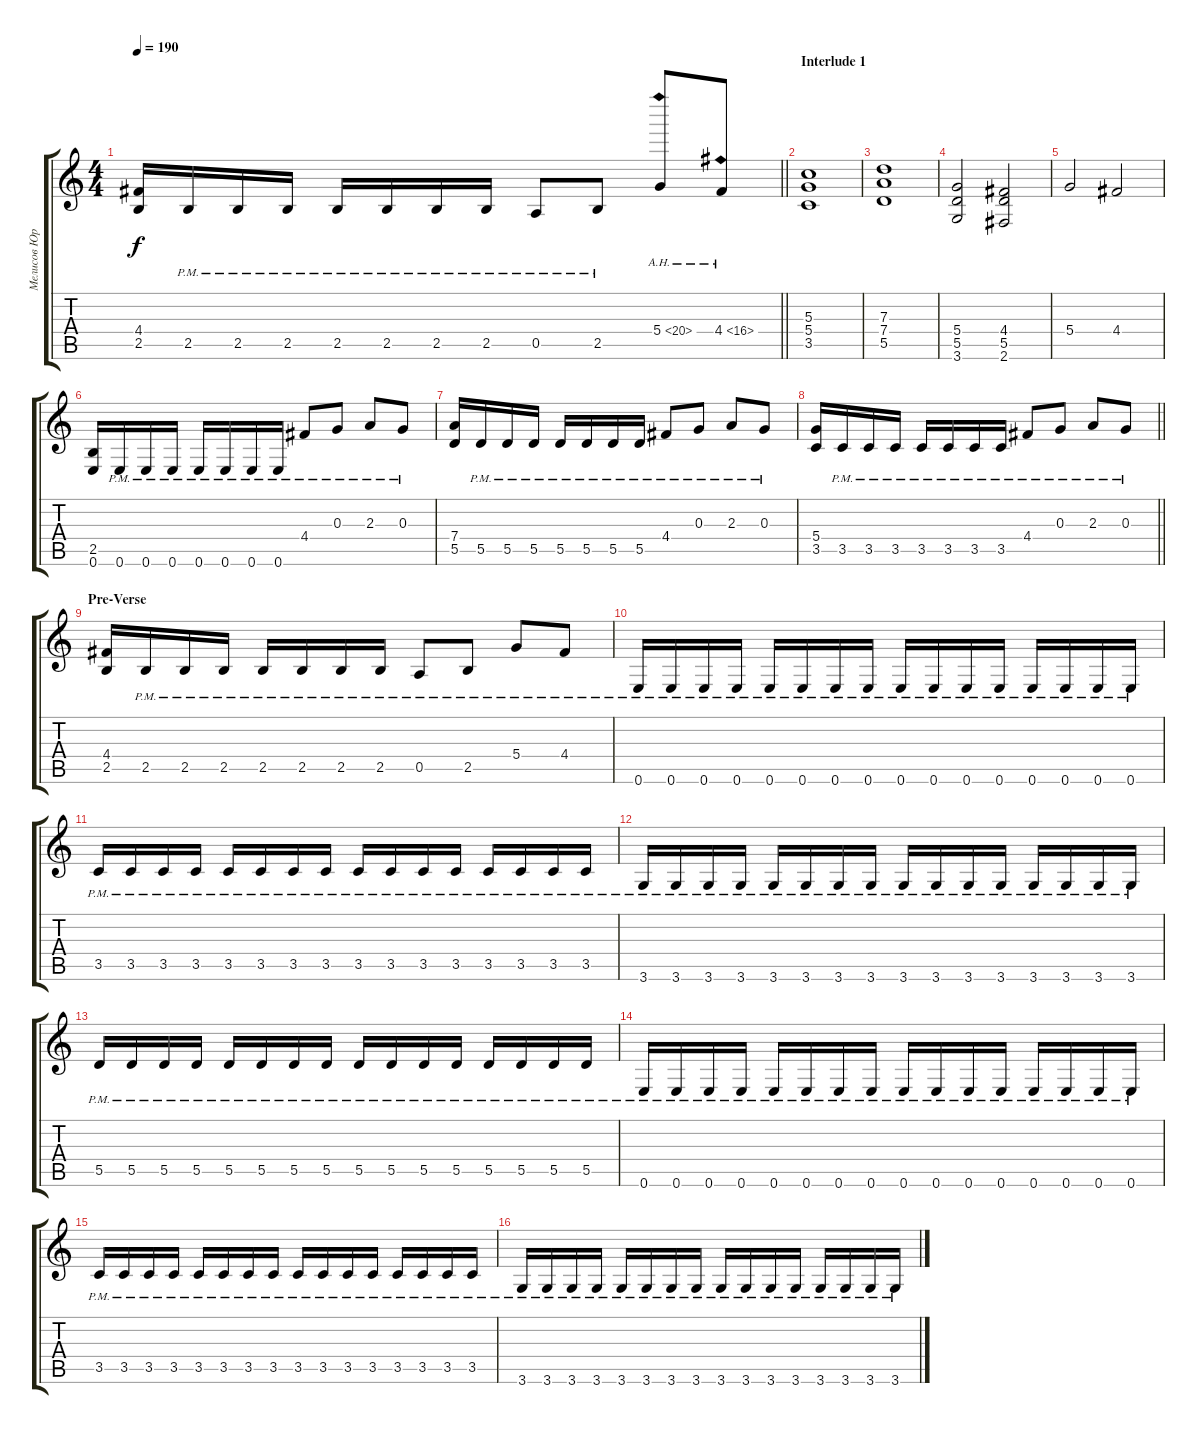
\track ("Мелисов Юрий" "Мелисов Юр") {instrument distortionguitar}
\staff {score tabs}
\tuning (E4 B3 G3 D3 A2 E2) {hide}
\ts (4 4)
\tempo 190
\clef g2
\barLineRight lightlight
\ks c
(4.4 2.5).16{dy f} 2.5{pm}.16 2.5{pm}.16 2.5{pm}.16 2.5{pm}.16 2.5{pm}.16 2.5{pm}.16 2.5{pm}.16 0.5{pm}.8 2.5{pm}.8 5.4{ah 15}.8 4.4{ah 12}.8 |
\section ("" "Interlude 1")
(5.3 5.4 3.5).1 |
(7.3 7.4 5.5).1 |
(5.4 5.5 3.6).2 (4.4 5.5 2.6).2 |
5.4.2 4.4.2 |
(2.5 0.6).16 0.6{pm}.16 0.6{pm}.16 0.6{pm}.16 0.6{pm}.16 0.6{pm}.16 0.6{pm}.16 0.6{pm}.16 4.4{pm}.8 0.3{pm}.8 2.3{pm}.8 0.3{pm}.8 |
(7.4 5.5).16 5.5{pm}.16 5.5{pm}.16 5.5{pm}.16 5.5{pm}.16 5.5{pm}.16 5.5{pm}.16 5.5{pm}.16 4.4{pm}.8 0.3{pm}.8 2.3{pm}.8 0.3{pm}.8 |
\barLineRight lightlight
(5.4 3.5).16 3.5{pm}.16 3.5{pm}.16 3.5{pm}.16 3.5{pm}.16 3.5{pm}.16 3.5{pm}.16 3.5{pm}.16 4.4{pm}.8 0.3{pm}.8 2.3{pm}.8 0.3{pm}.8 |
\section ("" "Pre-Verse")
(4.4 2.5).16 2.5{pm}.16 2.5{pm}.16 2.5{pm}.16 2.5{pm}.16 2.5{pm}.16 2.5{pm}.16 2.5{pm}.16 0.5{pm}.8 2.5{pm}.8 5.4{pm}.8 4.4{pm}.8 |
0.6{pm}.16 0.6{pm}.16 0.6{pm}.16 0.6{pm}.16 0.6{pm}.16 0.6{pm}.16 0.6{pm}.16 0.6{pm}.16 0.6{pm}.16 0.6{pm}.16 0.6{pm}.16 0.6{pm}.16 0.6{pm}.16 0.6{pm}.16 0.6{pm}.16 0.6{pm}.16 |
3.5{pm}.16 3.5{pm}.16 3.5{pm}.16 3.5{pm}.16 3.5{pm}.16 3.5{pm}.16 3.5{pm}.16 3.5{pm}.16 3.5{pm}.16 3.5{pm}.16 3.5{pm}.16 3.5{pm}.16 3.5{pm}.16 3.5{pm}.16 3.5{pm}.16 3.5{pm}.16 |
3.6{pm}.16 3.6{pm}.16 3.6{pm}.16 3.6{pm}.16 3.6{pm}.16 3.6{pm}.16 3.6{pm}.16 3.6{pm}.16 3.6{pm}.16 3.6{pm}.16 3.6{pm}.16 3.6{pm}.16 3.6{pm}.16 3.6{pm}.16 3.6{pm}.16 3.6{pm}.16 |
5.5{pm}.16 5.5{pm}.16 5.5{pm}.16 5.5{pm}.16 5.5{pm}.16 5.5{pm}.16 5.5{pm}.16 5.5{pm}.16 5.5{pm}.16 5.5{pm}.16 5.5{pm}.16 5.5{pm}.16 5.5{pm}.16 5.5{pm}.16 5.5{pm}.16 5.5{pm}.16 |
0.6{pm}.16 0.6{pm}.16 0.6{pm}.16 0.6{pm}.16 0.6{pm}.16 0.6{pm}.16 0.6{pm}.16 0.6{pm}.16 0.6{pm}.16 0.6{pm}.16 0.6{pm}.16 0.6{pm}.16 0.6{pm}.16 0.6{pm}.16 0.6{pm}.16 0.6{pm}.16 |
3.5{pm}.16 3.5{pm}.16 3.5{pm}.16 3.5{pm}.16 3.5{pm}.16 3.5{pm}.16 3.5{pm}.16 3.5{pm}.16 3.5{pm}.16 3.5{pm}.16 3.5{pm}.16 3.5{pm}.16 3.5{pm}.16 3.5{pm}.16 3.5{pm}.16 3.5{pm}.16 |
3.6{pm}.16 3.6{pm}.16 3.6{pm}.16 3.6{pm}.16 3.6{pm}.16 3.6{pm}.16 3.6{pm}.16 3.6{pm}.16 3.6{pm}.16 3.6{pm}.16 3.6{pm}.16 3.6{pm}.16 3.6{pm}.16 3.6{pm}.16 3.6{pm}.16 3.6{pm}.16
